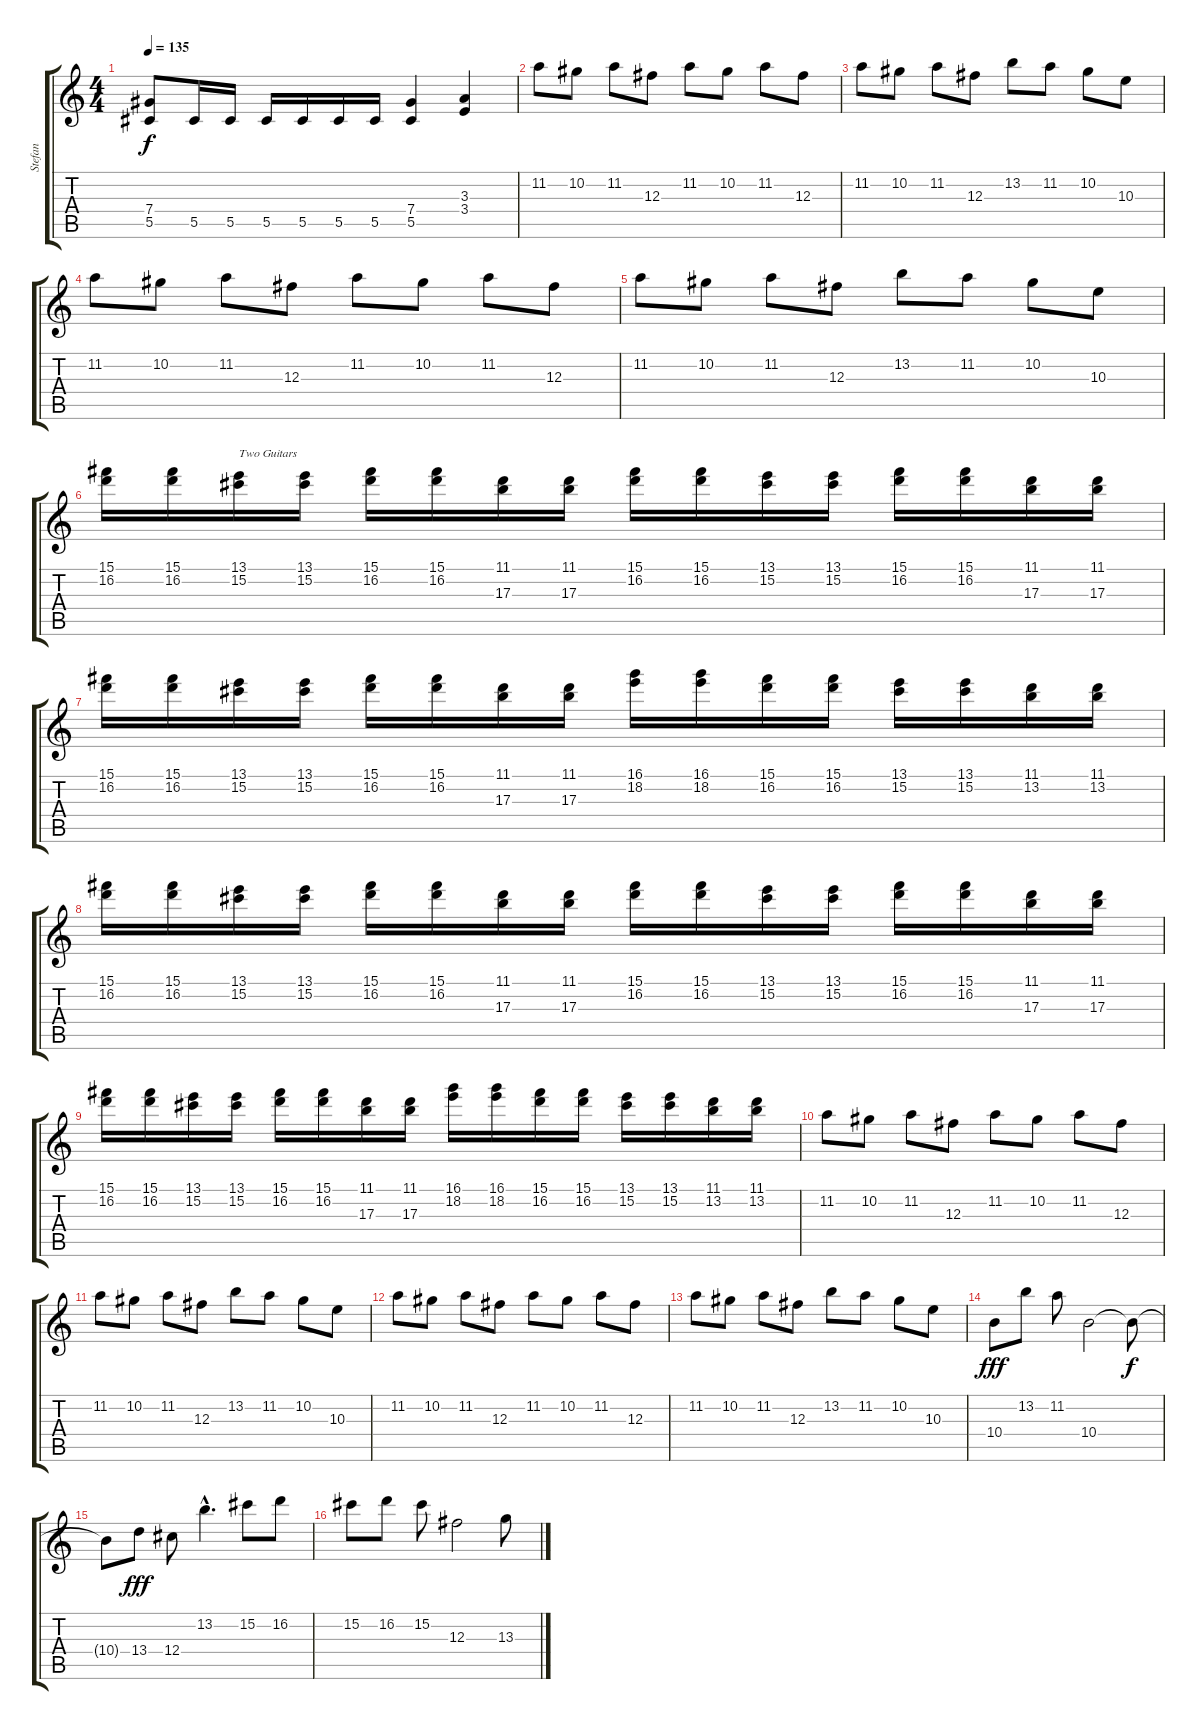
\track ("Stefan" "Stefan") {instrument distortionguitar}
\staff {score tabs}
\tuning (Eb4 Bb3 Gb3 Db3 Ab2 Eb2) {hide}
\ts (4 4)
\tempo 135
\clef g2
\ks c
(7.4 5.5).8{dy f} 5.5.16 5.5.16 5.5.16 5.5.16 5.5.16 5.5.16 (7.4 5.5).4 (3.3 3.4).4 |
11.2.8 10.2.8 11.2.8 12.3.8 11.2.8 10.2.8 11.2.8 12.3.8 |
11.2.8 10.2.8 11.2.8 12.3.8 13.2.8 11.2.8 10.2.8 10.3.8 |
11.2.8 10.2.8 11.2.8 12.3.8 11.2.8 10.2.8 11.2.8 12.3.8 |
11.2.8 10.2.8 11.2.8 12.3.8 13.2.8 11.2.8 10.2.8 10.3.8 |
(15.1 16.2).16 (15.1 16.2).16 (13.1 15.2).16{txt "Two Guitars"} (13.1 15.2).16 (15.1 16.2).16 (15.1 16.2).16 (11.1 17.3).16 (11.1 17.3).16 (15.1 16.2).16 (15.1 16.2).16 (13.1 15.2).16 (13.1 15.2).16 (15.1 16.2).16 (15.1 16.2).16 (11.1 17.3).16 (11.1 17.3).16 |
(15.1 16.2).16 (15.1 16.2).16 (13.1 15.2).16 (13.1 15.2).16 (15.1 16.2).16 (15.1 16.2).16 (11.1 17.3).16 (11.1 17.3).16 (16.1 18.2).16 (16.1 18.2).16 (15.1 16.2).16 (15.1 16.2).16 (13.1 15.2).16 (13.1 15.2).16 (11.1 13.2).16 (11.1 13.2).16 |
(15.1 16.2).16 (15.1 16.2).16 (13.1 15.2).16 (13.1 15.2).16 (15.1 16.2).16 (15.1 16.2).16 (11.1 17.3).16 (11.1 17.3).16 (15.1 16.2).16 (15.1 16.2).16 (13.1 15.2).16 (13.1 15.2).16 (15.1 16.2).16 (15.1 16.2).16 (11.1 17.3).16 (11.1 17.3).16 |
(15.1 16.2).16 (15.1 16.2).16 (13.1 15.2).16 (13.1 15.2).16 (15.1 16.2).16 (15.1 16.2).16 (11.1 17.3).16 (11.1 17.3).16 (16.1 18.2).16 (16.1 18.2).16 (15.1 16.2).16 (15.1 16.2).16 (13.1 15.2).16 (13.1 15.2).16 (11.1 13.2).16 (11.1 13.2).16 |
11.2.8 10.2.8 11.2.8 12.3.8 11.2.8 10.2.8 11.2.8 12.3.8 |
11.2.8 10.2.8 11.2.8 12.3.8 13.2.8 11.2.8 10.2.8 10.3.8 |
11.2.8 10.2.8 11.2.8 12.3.8 11.2.8 10.2.8 11.2.8 12.3.8 |
11.2.8 10.2.8 11.2.8 12.3.8 13.2.8 11.2.8 10.2.8 10.3.8 |
10.4.8{dy fff} 13.2.8 11.2.8 10.4.2 10.4{t}.8{dy f} |
10.4{t}.8 13.4.8{dy fff} 12.4.8 13.2{hac}.4{d} 15.2.8 16.2.8 |
15.2.8 16.2.8 15.2.8 12.3.2 13.3.8
